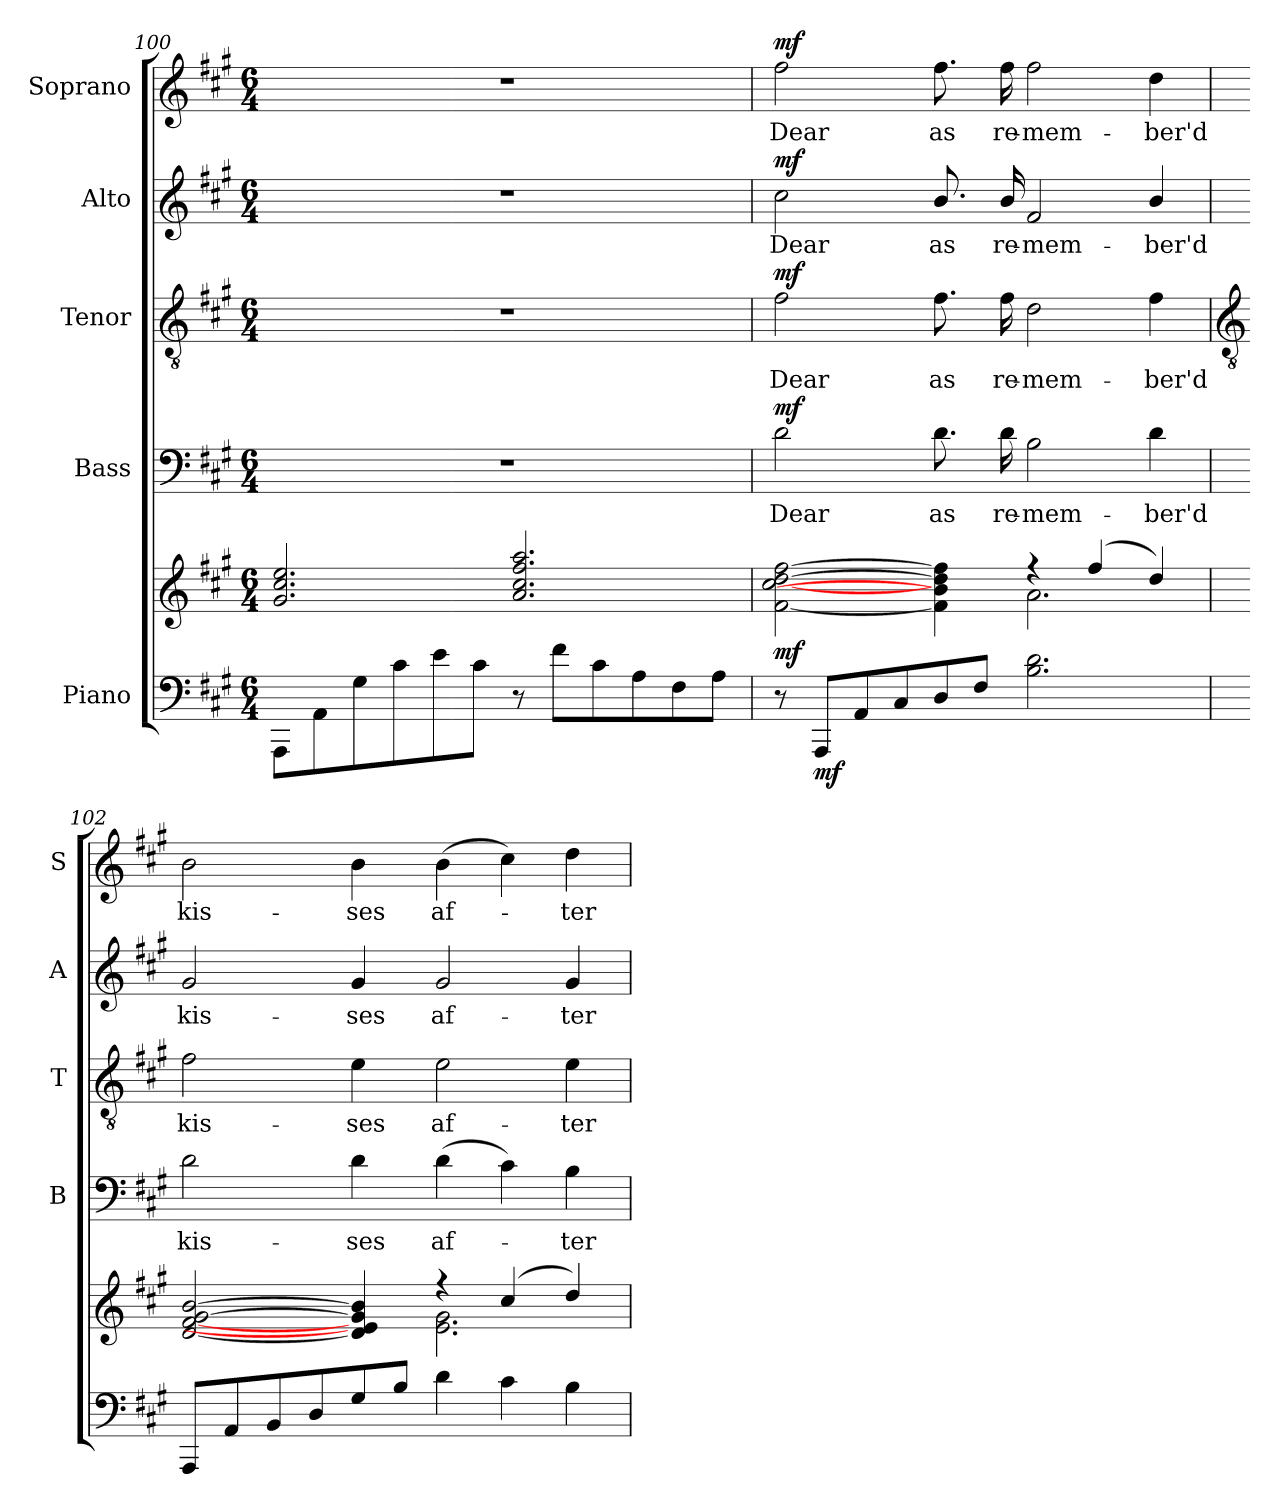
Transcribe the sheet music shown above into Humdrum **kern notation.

**kern	**kern	**dynam	**kern	**text	**dynam	**kern	**text	**dynam	**kern	**text	**dynam	**kern	**text	**dynam
*part5	*part5	*part5	*part4	*part4	*part4	*part3	*part3	*part3	*part2	*part2	*part2	*part1	*part1	*part1
*staff6	*staff5	*staff5/6	*staff4	*staff4	*staff4	*staff3	*staff3	*staff3	*staff2	*staff2	*staff2	*staff1	*staff1	*staff1
*I"Piano	*	*	*I"Bass	*	*	*I"Tenor	*	*	*I"Alto	*	*	*I"Soprano	*	*
*	*	*	*I'B	*	*	*I'T	*	*	*I'A	*	*	*I'S	*	*
*clefF4	*clefG2	*	*clefF4	*	*	*clefGv2	*	*	*clefG2	*	*	*clefG2	*	*
*k[f#c#g#]	*k[f#c#g#]	*	*k[f#c#g#]	*	*	*k[f#c#g#]	*	*	*k[f#c#g#]	*	*	*k[f#c#g#]	*	*
*A:	*A:	*	*A:	*	*	*A:	*	*	*A:	*	*	*A:	*	*
*M6/4	*M6/4	*	*M6/4	*	*	*M6/4	*	*	*M6/4	*	*	*M6/4	*	*
=100	=100	=100	=100	=100	=100	=100	=100	=100	=100	=100	=100	=100	=100	=100
*	*^	*	*	*	*	*	*	*	*	*	*	*	*	*
!	!	!LO:N:vis=1	!	!LO:N:vis=1	!	!	!LO:N:vis=1	!	!	!LO:N:vis=1	!	!	!LO:N:vis=1	!	!
8AAAL	2.g# 2.cc# 2.ee	1.ryy	.	1.r	.	.	1.r	.	.	1.r	.	.	1.r	.	.
8AA	.	.	.	.	.	.	.	.	.	.	.	.	.	.	.
8G#	.	.	.	.	.	.	.	.	.	.	.	.	.	.	.
8c#	.	.	.	.	.	.	.	.	.	.	.	.	.	.	.
8e	.	.	.	.	.	.	.	.	.	.	.	.	.	.	.
8c#J	.	.	.	.	.	.	.	.	.	.	.	.	.	.	.
8r	2.a 2.cc# 2.ff# 2.aa	.	.	.	.	.	.	.	.	.	.	.	.	.	.
8f#L	.	.	.	.	.	.	.	.	.	.	.	.	.	.	.
8c#	.	.	.	.	.	.	.	.	.	.	.	.	.	.	.
8A	.	.	.	.	.	.	.	.	.	.	.	.	.	.	.
8F#	.	.	.	.	.	.	.	.	.	.	.	.	.	.	.
8AJ	.	.	.	.	.	.	.	.	.	.	.	.	.	.	.
=101	=101	=101	=101	=101	=101	=101	=101	=101	=101	=101	=101	=101	=101	=101	=101
!	!	!	!LO:DY:b	!	!LO:LY:b	!LO:DY:b	!	!LO:LY:b	!LO:DY:b	!	!LO:LY:b	!LO:DY:b	!	!LO:LY:b	!LO:DY:b
8r	[2f# [2cc# [2dd [2ff#	2.ryy	mf	2d	Dear	mf	2f#	Dear	mf	2cc#	Dear	mf	2ff#	Dear	mf
!	!	!	!LO:DY:b=2	!	!	!	!	!	!	!	!	!	!	!	!
8AAAL	.	.	mf	.	.	.	.	.	.	.	.	.	.	.	.
8AA	.	.	.	.	.	.	.	.	.	.	.	.	.	.	.
8C#	.	.	.	.	.	.	.	.	.	.	.	.	.	.	.
!	!	!	!	!	!LO:LY:b	!	!	!LO:LY:b	!	!	!LO:LY:b	!	!	!LO:LY:b	!
8D	4f#] 4b] 4dd] 4ff#]	.	.	8.d	as	.	8.f#	as	.	8.b/	as	.	8.ff#	as	.
8F#J	.	.	.	.	.	.	.	.	.	.	.	.	.	.	.
!	!	!	!	!	!LO:LY:b	!	!	!LO:LY:b	!	!	!LO:LY:b	!	!	!LO:LY:b	!
.	.	.	.	16d	re-	.	16f#	re-	.	16b/	re-	.	16ff#	re-	.
!	!	!	!	!	!LO:LY:b	!	!	!LO:LY:b	!	!	!LO:LY:b	!	!	!LO:LY:b	!
2.B 2.d	4r	2.a\	.	2B	-mem-	.	2d	-mem-	.	2f#	-mem-	.	2ff#	-mem-	.
.	(<4ff#/	.	.	.	.	.	.	.	.	.	.	.	.	.	.
!	!	!	!	!	!LO:LY:b	!	!	!LO:LY:b	!	!	!LO:LY:b	!	!	!LO:LY:b	!
.	4dd/)	.	.	4d	-ber'd	.	4f#	-ber'd	.	4b/	-ber'd	.	4dd	-ber'd	.
!!LO:LB:g=z
=102	=102	=102	=102	=102	=102	=102	=102	=102	=102	=102	=102	=102	=102	=102	=102
*	*	*	*	*	*	*	*clefGv2	*	*	*	*	*	*	*	*
!	!	!	!	!	!LO:LY:b	!	!	!LO:LY:b	!	!	!LO:LY:b	!	!	!LO:LY:b	!
8AAAL	[2d [2f# [2g# [2b	2.ryy	.	2d	kis-	.	2f#	kis-	.	2g#	kis-	.	2b	kis-	.
8AA	.	.	.	.	.	.	.	.	.	.	.	.	.	.	.
8BB	.	.	.	.	.	.	.	.	.	.	.	.	.	.	.
8D	.	.	.	.	.	.	.	.	.	.	.	.	.	.	.
!	!	!	!	!	!LO:LY:b	!	!	!LO:LY:b	!	!	!LO:LY:b	!	!	!LO:LY:b	!
8G#	4d] 4e] 4g#] 4b]	.	.	4d	-ses	.	4e	-ses	.	4g#	-ses	.	4b	-ses	.
8BJ	.	.	.	.	.	.	.	.	.	.	.	.	.	.	.
!	!	!	!	!	!LO:LY:b	!	!	!LO:LY:b	!	!	!LO:LY:b	!	!	!LO:LY:b	!
4d	4r	2.e\ 2.g#\	.	(>4d	af-	.	2e	af-	.	2g#	af-	.	(>4b	af-	.
4c#	(<4cc#/	.	.	4c#)	.	.	.	.	.	.	.	.	4cc#)	.	.
!	!	!	!	!	!LO:LY:b	!	!	!LO:LY:b	!	!	!LO:LY:b	!	!	!LO:LY:b	!
4B	4dd/)	.	.	4B	ter	.	4e	-ter	.	4g#	-ter	.	4dd	ter	.
*	*v	*v	*	*	*	*	*	*	*	*	*	*	*	*	*
=	=	=	=	=	=	=	=	=	=	=	=	=	=	=
*-	*-	*-	*-	*-	*-	*-	*-	*-	*-	*-	*-	*-	*-	*-
